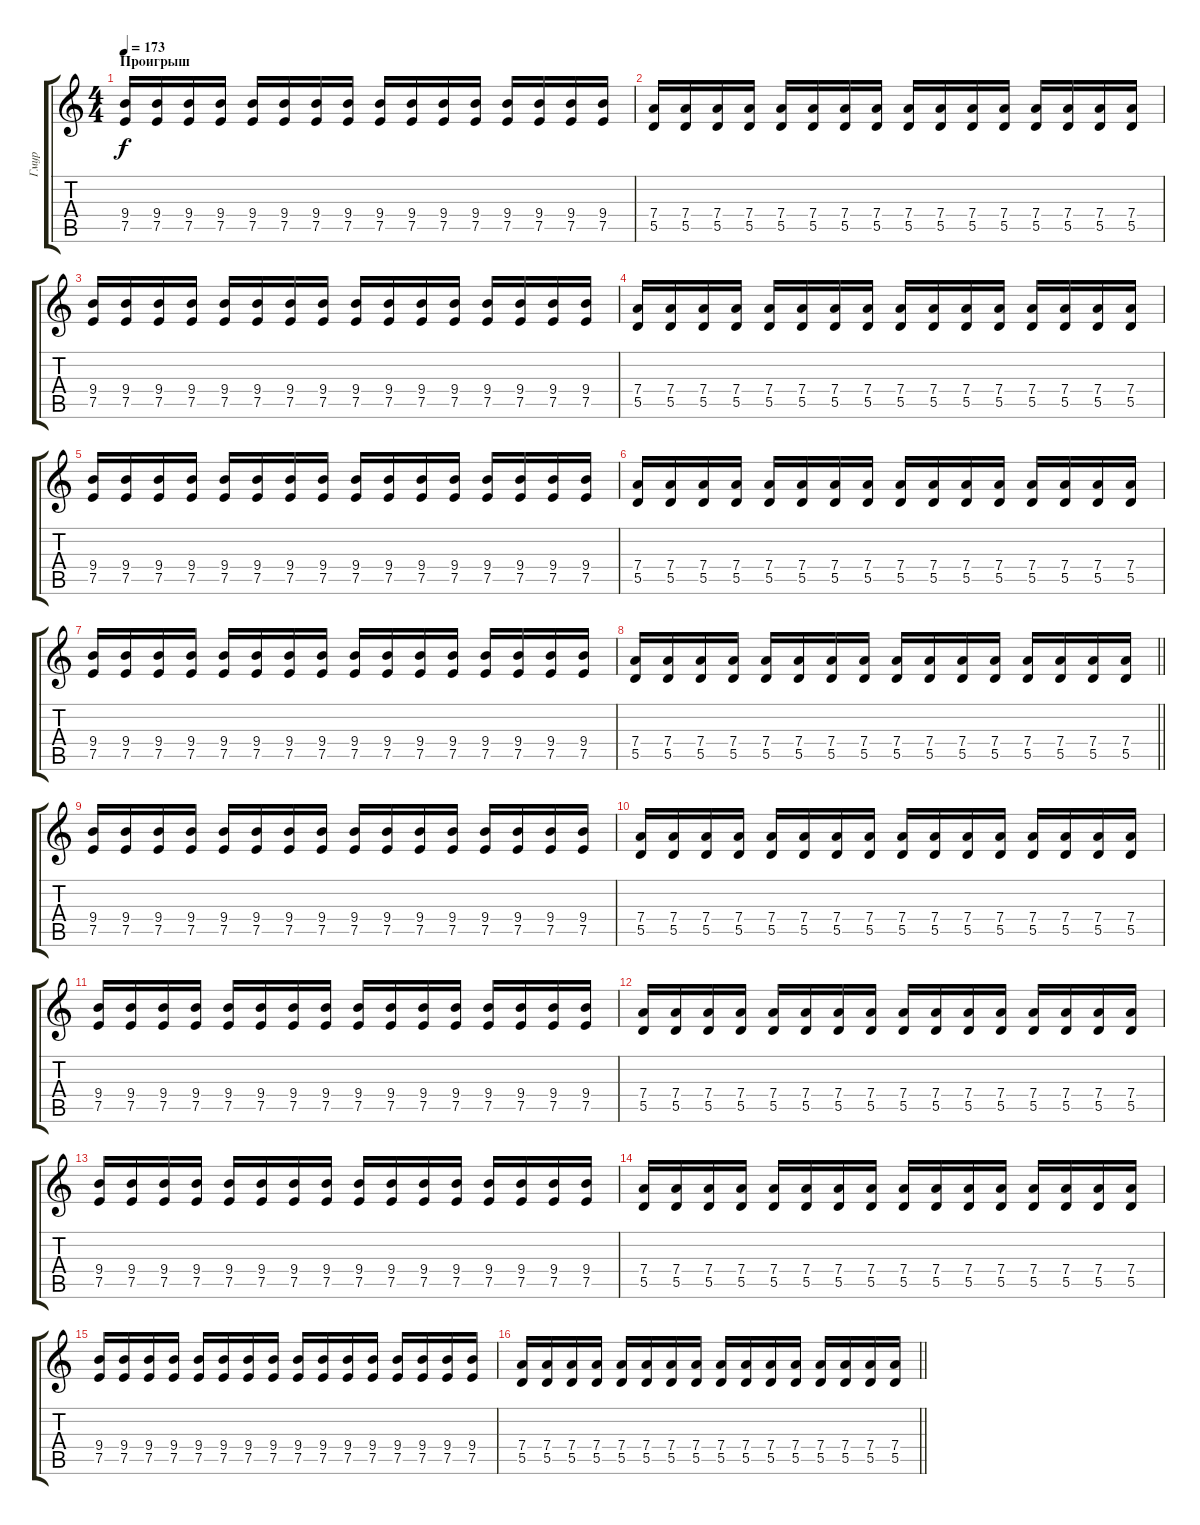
\track ("Гмур" "Гмур") {instrument distortionguitar}
\staff {score tabs}
\tuning (E4 B3 G3 D3 A2 E2) {hide}
\ts (4 4)
\section ("" "Проигрыш")
\tempo 173
\clef g2
\ks c
(9.4 7.5).16{dy f volume 11} (9.4 7.5).16 (9.4 7.5).16 (9.4 7.5).16 (9.4 7.5).16 (9.4 7.5).16 (9.4 7.5).16 (9.4 7.5).16 (9.4 7.5).16 (9.4 7.5).16 (9.4 7.5).16 (9.4 7.5).16 (9.4 7.5).16 (9.4 7.5).16 (9.4 7.5).16 (9.4 7.5).16 |
(7.4 5.5).16 (7.4 5.5).16 (7.4 5.5).16 (7.4 5.5).16 (7.4 5.5).16 (7.4 5.5).16 (7.4 5.5).16 (7.4 5.5).16 (7.4 5.5).16 (7.4 5.5).16 (7.4 5.5).16 (7.4 5.5).16 (7.4 5.5).16 (7.4 5.5).16 (7.4 5.5).16 (7.4 5.5).16 |
(9.4 7.5).16{volume 11} (9.4 7.5).16 (9.4 7.5).16 (9.4 7.5).16 (9.4 7.5).16 (9.4 7.5).16 (9.4 7.5).16 (9.4 7.5).16 (9.4 7.5).16 (9.4 7.5).16 (9.4 7.5).16 (9.4 7.5).16 (9.4 7.5).16 (9.4 7.5).16 (9.4 7.5).16 (9.4 7.5).16 |
(7.4 5.5).16 (7.4 5.5).16 (7.4 5.5).16 (7.4 5.5).16 (7.4 5.5).16 (7.4 5.5).16 (7.4 5.5).16 (7.4 5.5).16 (7.4 5.5).16 (7.4 5.5).16 (7.4 5.5).16 (7.4 5.5).16 (7.4 5.5).16 (7.4 5.5).16 (7.4 5.5).16 (7.4 5.5).16 |
(9.4 7.5).16{volume 11} (9.4 7.5).16 (9.4 7.5).16 (9.4 7.5).16 (9.4 7.5).16 (9.4 7.5).16 (9.4 7.5).16 (9.4 7.5).16 (9.4 7.5).16 (9.4 7.5).16 (9.4 7.5).16 (9.4 7.5).16 (9.4 7.5).16 (9.4 7.5).16 (9.4 7.5).16 (9.4 7.5).16 |
(7.4 5.5).16 (7.4 5.5).16 (7.4 5.5).16 (7.4 5.5).16 (7.4 5.5).16 (7.4 5.5).16 (7.4 5.5).16 (7.4 5.5).16 (7.4 5.5).16 (7.4 5.5).16 (7.4 5.5).16 (7.4 5.5).16 (7.4 5.5).16 (7.4 5.5).16 (7.4 5.5).16 (7.4 5.5).16 |
(9.4 7.5).16{volume 11} (9.4 7.5).16 (9.4 7.5).16 (9.4 7.5).16 (9.4 7.5).16 (9.4 7.5).16 (9.4 7.5).16 (9.4 7.5).16 (9.4 7.5).16 (9.4 7.5).16 (9.4 7.5).16 (9.4 7.5).16 (9.4 7.5).16 (9.4 7.5).16 (9.4 7.5).16 (9.4 7.5).16 |
\barLineRight lightlight
(7.4 5.5).16 (7.4 5.5).16 (7.4 5.5).16 (7.4 5.5).16 (7.4 5.5).16 (7.4 5.5).16 (7.4 5.5).16 (7.4 5.5).16 (7.4 5.5).16 (7.4 5.5).16 (7.4 5.5).16 (7.4 5.5).16 (7.4 5.5).16 (7.4 5.5).16 (7.4 5.5).16 (7.4 5.5).16 |
(9.4 7.5).16{volume 11} (9.4 7.5).16 (9.4 7.5).16 (9.4 7.5).16 (9.4 7.5).16 (9.4 7.5).16 (9.4 7.5).16 (9.4 7.5).16 (9.4 7.5).16 (9.4 7.5).16 (9.4 7.5).16 (9.4 7.5).16 (9.4 7.5).16 (9.4 7.5).16 (9.4 7.5).16 (9.4 7.5).16 |
(7.4 5.5).16 (7.4 5.5).16 (7.4 5.5).16 (7.4 5.5).16 (7.4 5.5).16 (7.4 5.5).16 (7.4 5.5).16 (7.4 5.5).16 (7.4 5.5).16 (7.4 5.5).16 (7.4 5.5).16 (7.4 5.5).16 (7.4 5.5).16 (7.4 5.5).16 (7.4 5.5).16 (7.4 5.5).16 |
(9.4 7.5).16{volume 11} (9.4 7.5).16 (9.4 7.5).16 (9.4 7.5).16 (9.4 7.5).16 (9.4 7.5).16 (9.4 7.5).16 (9.4 7.5).16 (9.4 7.5).16 (9.4 7.5).16 (9.4 7.5).16 (9.4 7.5).16 (9.4 7.5).16 (9.4 7.5).16 (9.4 7.5).16 (9.4 7.5).16 |
(7.4 5.5).16 (7.4 5.5).16 (7.4 5.5).16 (7.4 5.5).16 (7.4 5.5).16 (7.4 5.5).16 (7.4 5.5).16 (7.4 5.5).16 (7.4 5.5).16 (7.4 5.5).16 (7.4 5.5).16 (7.4 5.5).16 (7.4 5.5).16 (7.4 5.5).16 (7.4 5.5).16 (7.4 5.5).16 |
(9.4 7.5).16{volume 11} (9.4 7.5).16 (9.4 7.5).16 (9.4 7.5).16 (9.4 7.5).16 (9.4 7.5).16 (9.4 7.5).16 (9.4 7.5).16 (9.4 7.5).16 (9.4 7.5).16 (9.4 7.5).16 (9.4 7.5).16 (9.4 7.5).16 (9.4 7.5).16 (9.4 7.5).16 (9.4 7.5).16 |
(7.4 5.5).16 (7.4 5.5).16 (7.4 5.5).16 (7.4 5.5).16 (7.4 5.5).16 (7.4 5.5).16 (7.4 5.5).16 (7.4 5.5).16 (7.4 5.5).16 (7.4 5.5).16 (7.4 5.5).16 (7.4 5.5).16 (7.4 5.5).16 (7.4 5.5).16 (7.4 5.5).16 (7.4 5.5).16 |
(9.4 7.5).16{volume 11} (9.4 7.5).16 (9.4 7.5).16 (9.4 7.5).16 (9.4 7.5).16 (9.4 7.5).16 (9.4 7.5).16 (9.4 7.5).16 (9.4 7.5).16 (9.4 7.5).16 (9.4 7.5).16 (9.4 7.5).16 (9.4 7.5).16 (9.4 7.5).16 (9.4 7.5).16 (9.4 7.5).16 |
\barLineRight lightlight
(7.4 5.5).16 (7.4 5.5).16 (7.4 5.5).16 (7.4 5.5).16 (7.4 5.5).16 (7.4 5.5).16 (7.4 5.5).16 (7.4 5.5).16 (7.4 5.5).16 (7.4 5.5).16 (7.4 5.5).16 (7.4 5.5).16 (7.4 5.5).16 (7.4 5.5).16 (7.4 5.5).16 (7.4 5.5).16
